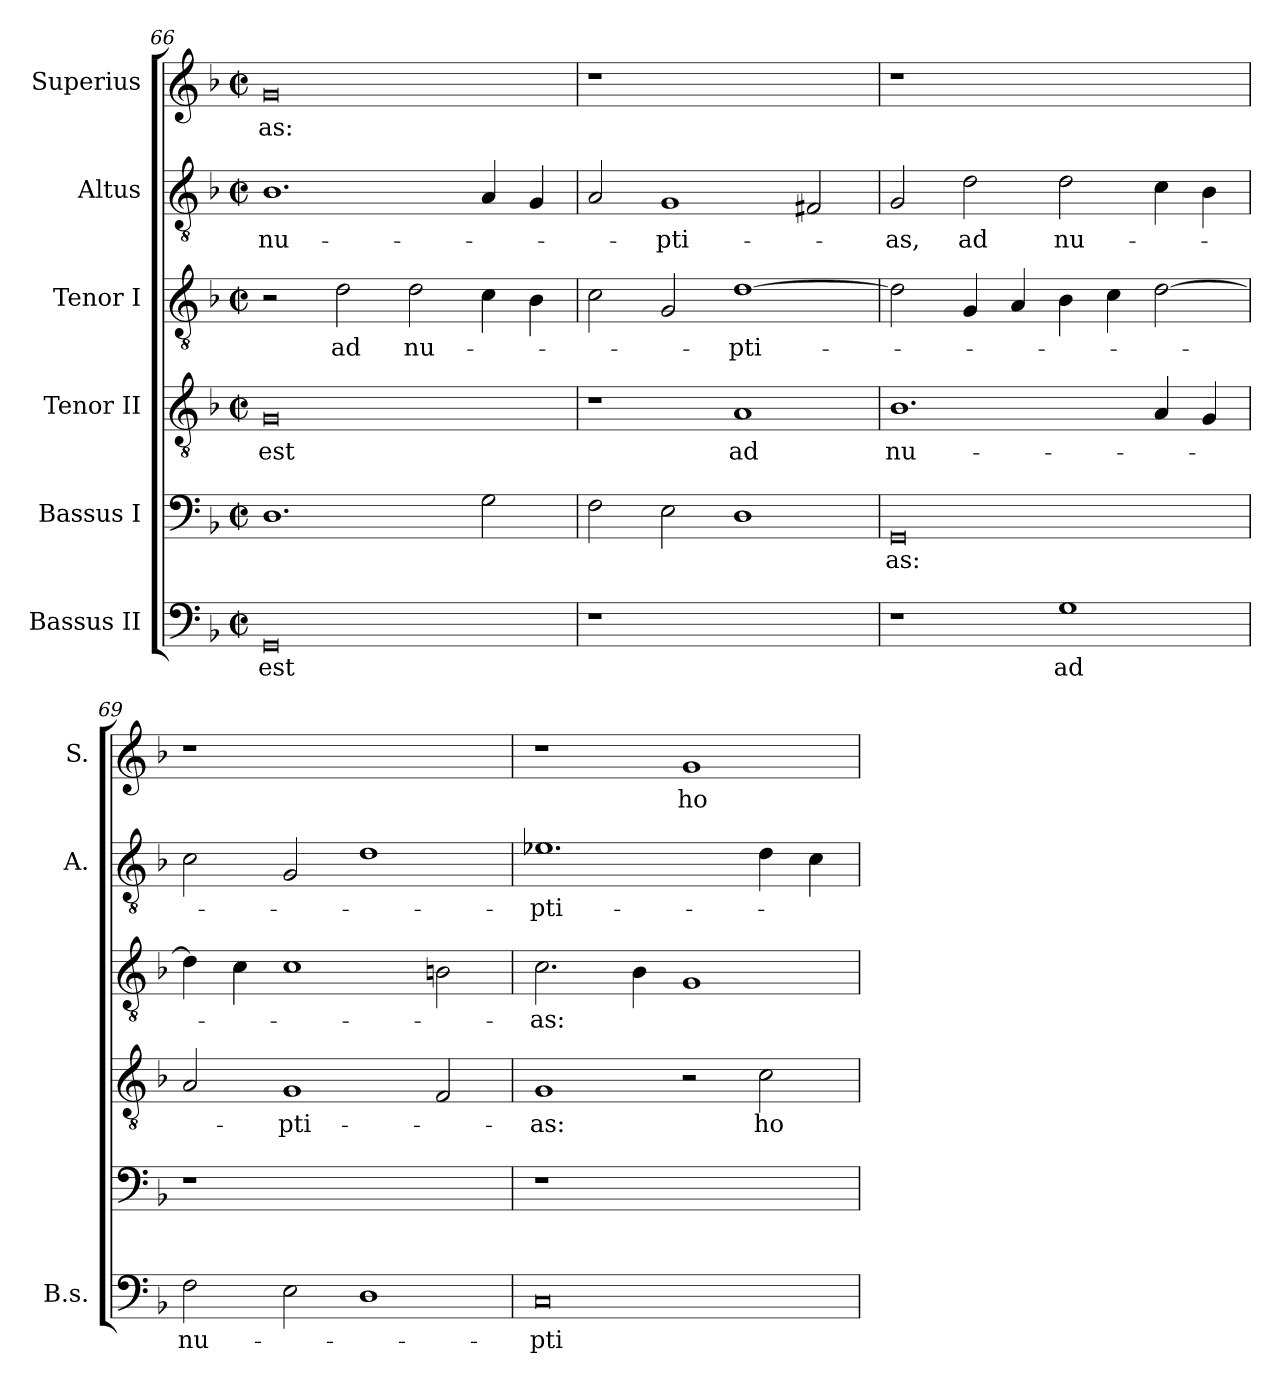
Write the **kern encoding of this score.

**kern	**text	**kern	**text	**kern	**text	**kern	**text	**kern	**text	**kern	**text
*part6	*part6	*part5	*part5	*part4	*part4	*part3	*part3	*part2	*part2	*part1	*part1
*staff6	*staff6	*staff5	*staff5	*staff4	*staff4	*staff3	*staff3	*staff2	*staff2	*staff1	*staff1
*I"Bassus II	*	*I"Bassus I	*	*I"Tenor II	*	*I"Tenor I	*	*I"Altus	*	*I"Superius	*
*I'B.s.	*	*	*	*	*	*	*	*I'A.	*	*I'S.	*
*clefF4	*	*clefF4	*	*clefGv2	*	*clefGv2	*	*clefGv2	*	*clefG2	*
*	*	*	*	*ITrd7c12	*	*ITrd7c12	*	*ITrd7c12	*	*	*
*k[b-]	*	*k[b-]	*	*k[b-]	*	*k[b-]	*	*k[b-]	*	*k[b-]	*
*F:	*	*F:	*	*F:	*	*F:	*	*F:	*	*F:	*
*M2/2	*	*M2/2	*	*M2/2	*	*M2/2	*	*M2/2	*	*M2/2	*
*met(c|)	*	*met(c|)	*	*met(c|)	*	*met(c|)	*	*met(c|)	*	*met(c|)	*
=66	=66	=66	=66	=66	=66	=66	=66	=66	=66	=66	=66
!	!LO:LY:b:color=#000000	!	!	!	!	!	!	!	!	!	!
!	!	!	!	!	!LO:LY:b:color=#000000	!	!	!	!	!	!
!	!	!	!	!	!	!	!	!	!LO:LY:b:color=#000000	!	!
!	!	!	!	!	!	!	!	!	!	!	!LO:LY:b:color=#000000
0GGi	est	1.Di	.	0GGi	est	2r	.	1.BB-i	nu-	0gi	-as:
!	!	!	!	!	!	!	!LO:LY:b:color=#000000	!	!	!	!
.	.	.	.	.	.	2Di\	ad	.	.	.	.
!	!	!	!	!	!	!	!LO:LY:b:color=#000000	!	!	!	!
.	.	.	.	.	.	2Di\	nu-	.	.	.	.
.	.	2Gi\	.	.	.	4Ci\	.	4AAi/	.	.	.
.	.	.	.	.	.	4BB-i\	.	4GGi/	.	.	.
=67	=67	=67	=67	=67	=67	=67	=67	=67	=67	=67	=67
!LO:N:vis=1	!	!	!	!	!	!	!	!	!	!LO:N:vis=1	!
1r	.	2Fi\	.	1r	.	2Ci\	.	2AAi/	.	1r	.
!	!	!	!	!	!	!	!	!	!LO:LY:b:color=#000000	!	!
.	.	2Ei\	.	.	.	2GGi/	.	1GGi	-pti-	.	.
!	!	!	!	!	!LO:LY:b:color=#000000	!	!	!	!	!	!
!	!	!	!	!	!	!	!LO:LY:b:color=#000000	!	!	!	!
1ryy	.	1Di	.	1AAi	ad	[>1Di	-pti-	.	.	1ryy	.
.	.	.	.	.	.	.	.	2FF#Xi/	.	.	.
=68	=68	=68	=68	=68	=68	=68	=68	=68	=68	=68	=68
!	!	!	!LO:LY:b:color=#000000	!	!	!	!	!	!	!	!
!	!	!	!	!	!LO:LY:b:color=#000000	!	!	!	!	!	!
!	!	!	!	!	!	!	!	!	!LO:LY:b:color=#000000	!LO:N:vis=1	!
1r	.	0GGi	-as:	1.BB-i	nu-	2Di\]	.	2GGi/	-as,	1r	.
!	!	!	!	!	!	!	!	!	!LO:LY:b:color=#000000	!	!
.	.	.	.	.	.	4GGi/	.	2Di\	ad	.	.
.	.	.	.	.	.	4AAi/	.	.	.	.	.
!	!LO:LY:b:color=#000000	!	!	!	!	!	!	!	!	!	!
!	!	!	!	!	!	!	!	!	!LO:LY:b:color=#000000	!	!
1Gi	ad	.	.	.	.	4BB-i\	.	2Di\	nu-	1ryy	.
.	.	.	.	.	.	4Ci\	.	.	.	.	.
.	.	.	.	4AAi/	.	[>2Di\	.	4Ci\	.	.	.
.	.	.	.	4GGi/	.	.	.	4BB-i\	.	.	.
!!LO:PB:g=z
=69	=69	=69	=69	=69	=69	=69	=69	=69	=69	=69	=69
!	!LO:LY:b:color=#000000	!LO:N:vis=1	!	!	!	!	!	!	!	!LO:N:vis=1	!
2Fi\	nu-	1r	.	2AAi/	.	4Di\]	.	2Ci\	.	1r	.
.	.	.	.	.	.	4Ci\	.	.	.	.	.
!	!	!	!	!	!LO:LY:b:color=#000000	!	!	!	!	!	!
2Ei\	.	.	.	1GGi	-pti-	1Ci	.	2GGi/	.	.	.
1Di	.	1ryy	.	.	.	.	.	1Di	.	1ryy	.
.	.	.	.	2FFi/	.	2BBni\	.	.	.	.	.
=70	=70	=70	=70	=70	=70	=70	=70	=70	=70	=70	=70
!	!LO:LY:b:color=#000000	!LO:N:vis=1	!	!	!	!	!	!	!	!	!
!	!	!	!	!	!LO:LY:b:color=#000000	!	!	!	!	!	!
!	!	!	!	!	!	!	!LO:LY:b:color=#000000	!	!	!	!
!	!	!	!	!	!	!	!	!	!LO:LY:b:color=#000000	!	!
0Ci	-pti-	1r	.	1GGi	-as:	2.Ci\	-as:	1.E-Xi	-pti-	1r	.
.	.	.	.	.	.	4BB-i\	.	.	.	.	.
!	!	!	!	!	!	!	!	!	!	!	!LO:LY:b:color=#000000
.	.	1ryy	.	2r	.	1GGi	.	.	.	1gi	ho-
!	!	!	!	!	!LO:LY:b:color=#000000	!	!	!	!	!	!
.	.	.	.	2Ci\	ho-	.	.	4Di\	.	.	.
.	.	.	.	.	.	.	.	4Ci\	.	.	.
=	=	=	=	=	=	=	=	=	=	=	=
*-	*-	*-	*-	*-	*-	*-	*-	*-	*-	*-	*-
